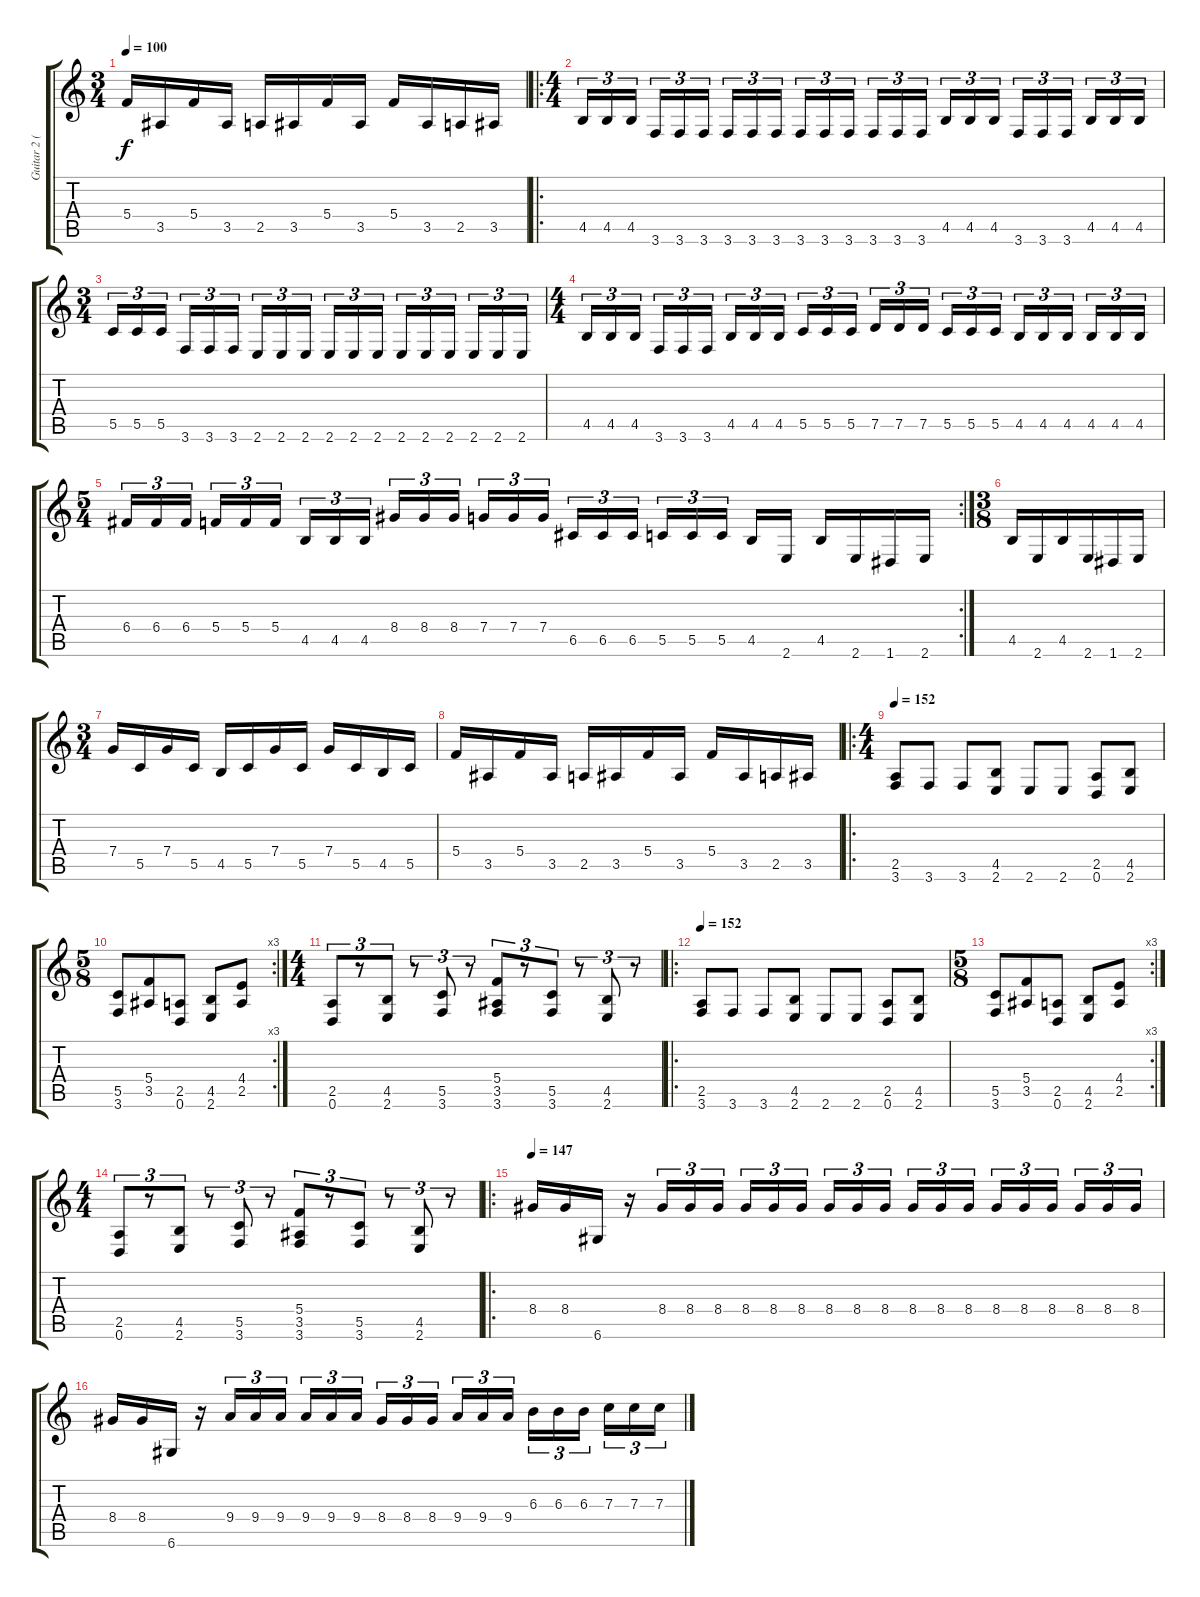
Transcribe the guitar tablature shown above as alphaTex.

\track ("Guitar 2 (Erik)" "Guitar 2 (") {instrument distortionguitar}
\staff {score tabs}
\tuning (D4 A3 F3 C3 G2 D2) {hide}
\ts (3 4)
\tempo 100
\clef g2
\ks c
5.4.16{dy f} 3.5.16 5.4.16 3.5.16 2.5.16 3.5.16 5.4.16 3.5.16 5.4.16 3.5.16 2.5.16 3.5.16 |
\ro
\ts (4 4)
4.5.16{tu (3 2)} 4.5.16{tu (3 2)} 4.5.16{tu (3 2)} 3.6.16{tu (3 2)} 3.6.16{tu (3 2)} 3.6.16{tu (3 2)} 3.6.16{tu (3 2)} 3.6.16{tu (3 2)} 3.6.16{tu (3 2)} 3.6.16{tu (3 2)} 3.6.16{tu (3 2)} 3.6.16{tu (3 2)} 3.6.16{tu (3 2)} 3.6.16{tu (3 2)} 3.6.16{tu (3 2)} 4.5.16{tu (3 2)} 4.5.16{tu (3 2)} 4.5.16{tu (3 2)} 3.6.16{tu (3 2)} 3.6.16{tu (3 2)} 3.6.16{tu (3 2)} 4.5.16{tu (3 2)} 4.5.16{tu (3 2)} 4.5.16{tu (3 2)} |
\ts (3 4)
5.5.16{tu (3 2)} 5.5.16{tu (3 2)} 5.5.16{tu (3 2)} 3.6.16{tu (3 2)} 3.6.16{tu (3 2)} 3.6.16{tu (3 2)} 2.6.16{tu (3 2)} 2.6.16{tu (3 2)} 2.6.16{tu (3 2)} 2.6.16{tu (3 2)} 2.6.16{tu (3 2)} 2.6.16{tu (3 2)} 2.6.16{tu (3 2)} 2.6.16{tu (3 2)} 2.6.16{tu (3 2)} 2.6.16{tu (3 2)} 2.6.16{tu (3 2)} 2.6.16{tu (3 2)} |
\ts (4 4)
4.5.16{tu (3 2)} 4.5.16{tu (3 2)} 4.5.16{tu (3 2)} 3.6.16{tu (3 2)} 3.6.16{tu (3 2)} 3.6.16{tu (3 2)} 4.5.16{tu (3 2)} 4.5.16{tu (3 2)} 4.5.16{tu (3 2)} 5.5.16{tu (3 2)} 5.5.16{tu (3 2)} 5.5.16{tu (3 2)} 7.5.16{tu (3 2)} 7.5.16{tu (3 2)} 7.5.16{tu (3 2)} 5.5.16{tu (3 2)} 5.5.16{tu (3 2)} 5.5.16{tu (3 2)} 4.5.16{tu (3 2)} 4.5.16{tu (3 2)} 4.5.16{tu (3 2)} 4.5.16{tu (3 2)} 4.5.16{tu (3 2)} 4.5.16{tu (3 2)} |
\rc 2
\ts (5 4)
6.4.16{tu (3 2)} 6.4.16{tu (3 2)} 6.4.16{tu (3 2)} 5.4.16{tu (3 2)} 5.4.16{tu (3 2)} 5.4.16{tu (3 2)} 4.5.16{tu (3 2)} 4.5.16{tu (3 2)} 4.5.16{tu (3 2)} 8.4.16{tu (3 2)} 8.4.16{tu (3 2)} 8.4.16{tu (3 2)} 7.4.16{tu (3 2)} 7.4.16{tu (3 2)} 7.4.16{tu (3 2)} 6.5.16{tu (3 2)} 6.5.16{tu (3 2)} 6.5.16{tu (3 2)} 5.5.16{tu (3 2)} 5.5.16{tu (3 2)} 5.5.16{tu (3 2)} 4.5.16 2.6.16 4.5.16 2.6.16 1.6.16 2.6.16 |
\ts (3 8)
4.5.16 2.6.16 4.5.16 2.6.16 1.6.16 2.6.16 |
\ts (3 4)
7.4.16 5.5.16 7.4.16 5.5.16 4.5.16 5.5.16 7.4.16 5.5.16 7.4.16 5.5.16 4.5.16 5.5.16 |
5.4.16 3.5.16 5.4.16 3.5.16 2.5.16 3.5.16 5.4.16 3.5.16 5.4.16 3.5.16 2.5.16 3.5.16 |
\ro
\ts (4 4)
\tempo 152
(2.5 3.6).8 3.6.8 3.6.8 (4.5 2.6).8 2.6.8 2.6.8 (2.5 0.6).8 (4.5 2.6).8 |
\rc 3
\ts (5 8)
(5.5 3.6).8 (5.4 3.5).8 (2.5 0.6).8 (4.5 2.6).8 (4.4 2.5).8 |
\ts (4 4)
(2.5 0.6).8{tu (3 2)} r.8{tu (3 2)} (4.5 2.6).8{tu (3 2)} r.8{tu (3 2)} (5.5 3.6).8{tu (3 2)} r.8{tu (3 2)} (5.4 3.5 3.6).8{tu (3 2)} r.8{tu (3 2)} (5.5 3.6).8{tu (3 2)} r.8{tu (3 2)} (4.5 2.6).8{tu (3 2)} r.8{tu (3 2)} |
\ro
\tempo 152
(2.5 3.6).8 3.6.8 3.6.8 (4.5 2.6).8 2.6.8 2.6.8 (2.5 0.6).8 (4.5 2.6).8 |
\rc 3
\ts (5 8)
(5.5 3.6).8 (5.4 3.5).8 (2.5 0.6).8 (4.5 2.6).8 (4.4 2.5).8 |
\ts (4 4)
(2.5 0.6).8{tu (3 2)} r.8{tu (3 2)} (4.5 2.6).8{tu (3 2)} r.8{tu (3 2)} (5.5 3.6).8{tu (3 2)} r.8{tu (3 2)} (5.4 3.5 3.6).8{tu (3 2)} r.8{tu (3 2)} (5.5 3.6).8{tu (3 2)} r.8{tu (3 2)} (4.5 2.6).8{tu (3 2)} r.8{tu (3 2)} |
\ro
\tempo 147
8.4.16 8.4.16 6.6.16 r.16 8.4.16{tu (3 2)} 8.4.16{tu (3 2)} 8.4.16{tu (3 2)} 8.4.16{tu (3 2)} 8.4.16{tu (3 2)} 8.4.16{tu (3 2)} 8.4.16{tu (3 2)} 8.4.16{tu (3 2)} 8.4.16{tu (3 2)} 8.4.16{tu (3 2)} 8.4.16{tu (3 2)} 8.4.16{tu (3 2)} 8.4.16{tu (3 2)} 8.4.16{tu (3 2)} 8.4.16{tu (3 2)} 8.4.16{tu (3 2)} 8.4.16{tu (3 2)} 8.4.16{tu (3 2)} |
8.4.16 8.4.16 6.6.16 r.16 9.4.16{tu (3 2)} 9.4.16{tu (3 2)} 9.4.16{tu (3 2)} 9.4.16{tu (3 2)} 9.4.16{tu (3 2)} 9.4.16{tu (3 2)} 8.4.16{tu (3 2)} 8.4.16{tu (3 2)} 8.4.16{tu (3 2)} 9.4.16{tu (3 2)} 9.4.16{tu (3 2)} 9.4.16{tu (3 2)} 6.3.16{tu (3 2)} 6.3.16{tu (3 2)} 6.3.16{tu (3 2)} 7.3.16{tu (3 2)} 7.3.16{tu (3 2)} 7.3.16{tu (3 2)}
